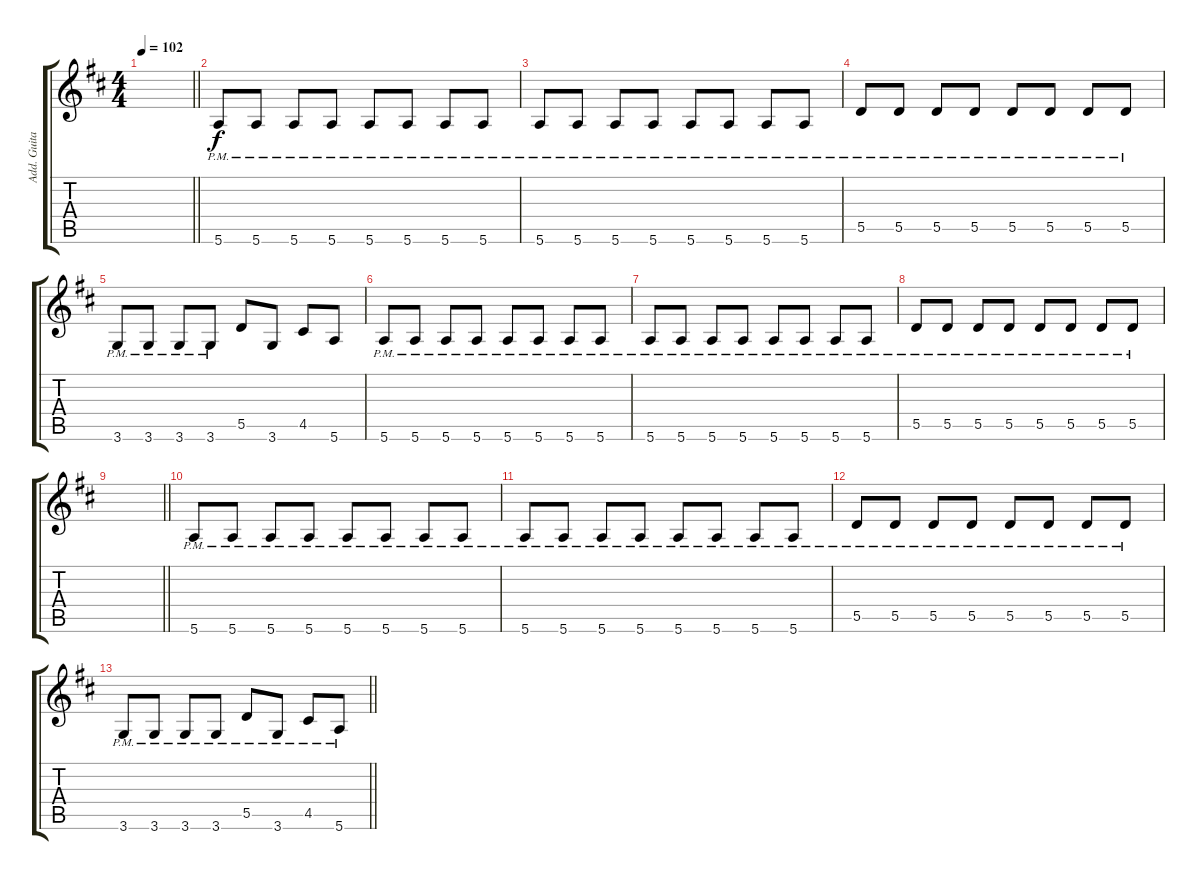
\track ("Add. Guitar" "Add. Guita") {instrument distortionguitar}
\staff {score tabs}
\tuning (E4 B3 G3 D3 A2 E2) {hide}
\ts (4 4)
\tempo 102
\clef g2
\barLineRight lightlight
\ks d
|
5.6{pm}.8 5.6{pm}.8 5.6{pm}.8 5.6{pm}.8 5.6{pm}.8 5.6{pm}.8 5.6{pm}.8 5.6{pm}.8 |
5.6{pm}.8 5.6{pm}.8 5.6{pm}.8 5.6{pm}.8 5.6{pm}.8 5.6{pm}.8 5.6{pm}.8 5.6{pm}.8 |
5.5{pm}.8 5.5{pm}.8 5.5{pm}.8 5.5{pm}.8 5.5{pm}.8 5.5{pm}.8 5.5{pm}.8 5.5{pm}.8 |
3.6{pm}.8 3.6{pm}.8 3.6{pm}.8 3.6{pm}.8 5.5.8 3.6.8 4.5.8 5.6.8 |
5.6{pm}.8 5.6{pm}.8 5.6{pm}.8 5.6{pm}.8 5.6{pm}.8 5.6{pm}.8 5.6{pm}.8 5.6{pm}.8 |
5.6{pm}.8 5.6{pm}.8 5.6{pm}.8 5.6{pm}.8 5.6{pm}.8 5.6{pm}.8 5.6{pm}.8 5.6{pm}.8 |
5.5{pm}.8 5.5{pm}.8 5.5{pm}.8 5.5{pm}.8 5.5{pm}.8 5.5{pm}.8 5.5{pm}.8 5.5{pm}.8 |
\barLineRight lightlight
|
5.6{pm}.8 5.6{pm}.8 5.6{pm}.8 5.6{pm}.8 5.6{pm}.8 5.6{pm}.8 5.6{pm}.8 5.6{pm}.8 |
5.6{pm}.8 5.6{pm}.8 5.6{pm}.8 5.6{pm}.8 5.6{pm}.8 5.6{pm}.8 5.6{pm}.8 5.6{pm}.8 |
5.5{pm}.8 5.5{pm}.8 5.5{pm}.8 5.5{pm}.8 5.5{pm}.8 5.5{pm}.8 5.5{pm}.8 5.5{pm}.8 |
\barLineRight lightlight
3.6{pm}.8 3.6{pm}.8 3.6{pm}.8 3.6{pm}.8 5.5{pm}.8 3.6{pm}.8 4.5{pm}.8 5.6{pm}.8
